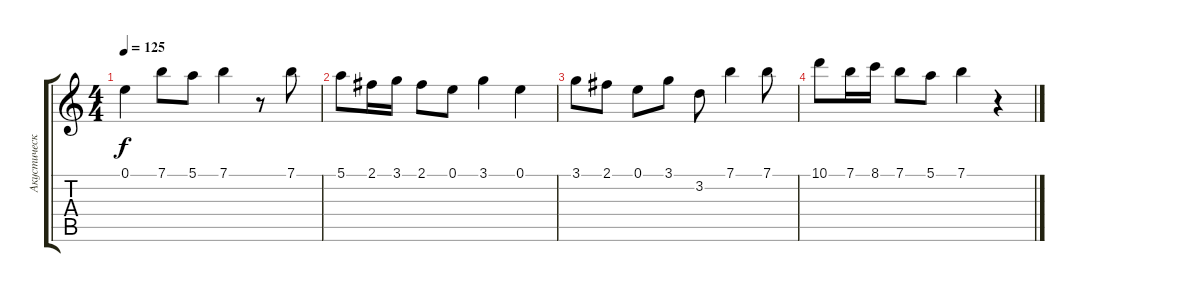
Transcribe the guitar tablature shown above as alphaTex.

\track ("Акустическая гитара" "Акустическ") {instrument acousticguitarnylon}
\staff {score tabs}
\tuning (E4 B3 G3 D3 A2 E2) {hide}
\ts (4 4)
\tempo 125
\clef g2
\ks c
0.1.4{dy f} 7.1.8 5.1.8 7.1.4 r.8 7.1.8 |
5.1.8 2.1.16 3.1.16 2.1.8 0.1.8 3.1.4 0.1.4 |
3.1.8 2.1.8 0.1.8 3.1.8 3.2.8 7.1.4 7.1.8 |
10.1.8 7.1.16 8.1.16 7.1.8 5.1.8 7.1.4 r.4
